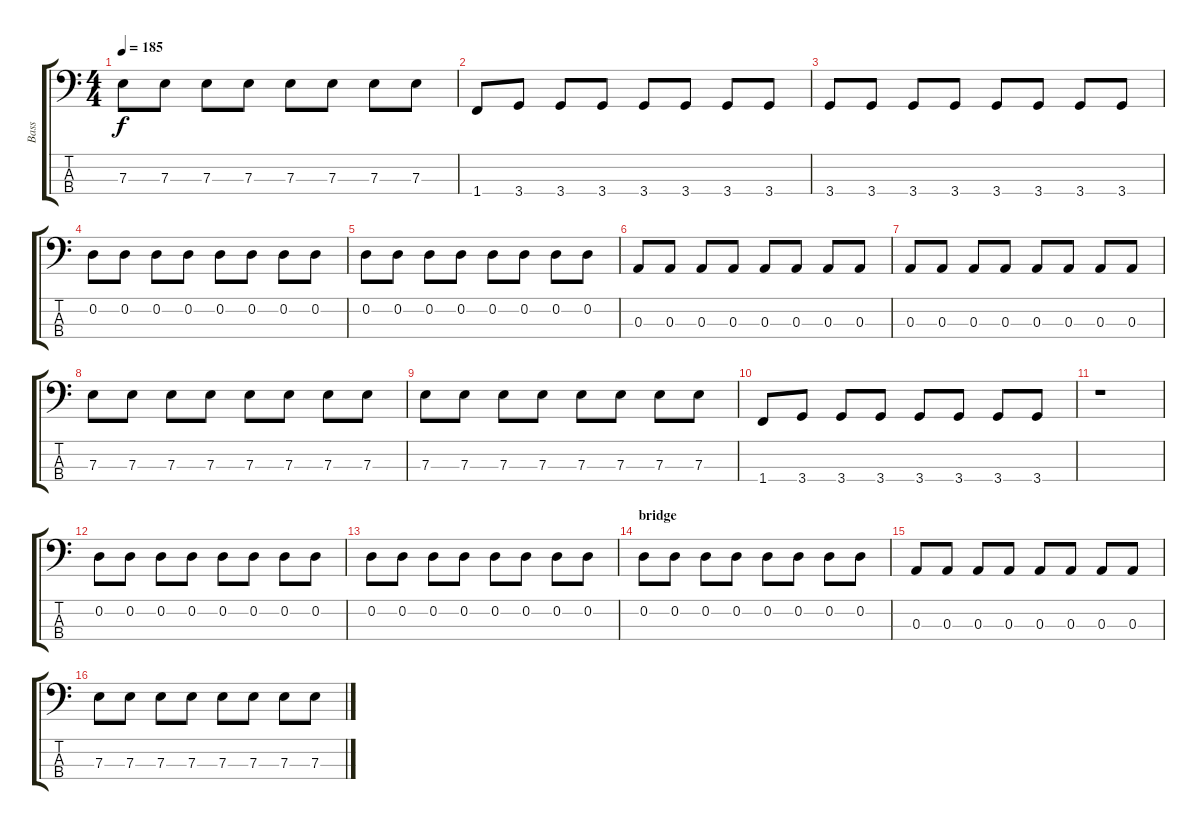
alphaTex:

\track ("Bass" "Bass") {instrument electricbasspick}
\staff {score tabs}
\tuning (G2 D2 A1 E1) {hide}
\ts (4 4)
\tempo 185
\clef f4
\ks c
7.3.8{dy f} 7.3.8 7.3.8 7.3.8 7.3.8 7.3.8 7.3.8 7.3.8 |
1.4.8 3.4.8 3.4.8 3.4.8 3.4.8 3.4.8 3.4.8 3.4.8 |
3.4.8 3.4.8 3.4.8 3.4.8 3.4.8 3.4.8 3.4.8 3.4.8 |
0.2.8 0.2.8 0.2.8 0.2.8 0.2.8 0.2.8 0.2.8 0.2.8 |
0.2.8 0.2.8 0.2.8 0.2.8 0.2.8 0.2.8 0.2.8 0.2.8 |
0.3.8 0.3.8 0.3.8 0.3.8 0.3.8 0.3.8 0.3.8 0.3.8 |
0.3.8 0.3.8 0.3.8 0.3.8 0.3.8 0.3.8 0.3.8 0.3.8 |
7.3.8 7.3.8 7.3.8 7.3.8 7.3.8 7.3.8 7.3.8 7.3.8 |
7.3.8 7.3.8 7.3.8 7.3.8 7.3.8 7.3.8 7.3.8 7.3.8 |
1.4.8 3.4.8 3.4.8 3.4.8 3.4.8 3.4.8 3.4.8 3.4.8 |
r.1 |
0.2.8 0.2.8 0.2.8 0.2.8 0.2.8 0.2.8 0.2.8 0.2.8 |
0.2.8 0.2.8 0.2.8 0.2.8 0.2.8 0.2.8 0.2.8 0.2.8 |
\section ("" "bridge")
0.2.8 0.2.8 0.2.8 0.2.8 0.2.8 0.2.8 0.2.8 0.2.8 |
0.3.8 0.3.8 0.3.8 0.3.8 0.3.8 0.3.8 0.3.8 0.3.8 |
7.3.8 7.3.8 7.3.8 7.3.8 7.3.8 7.3.8 7.3.8 7.3.8
